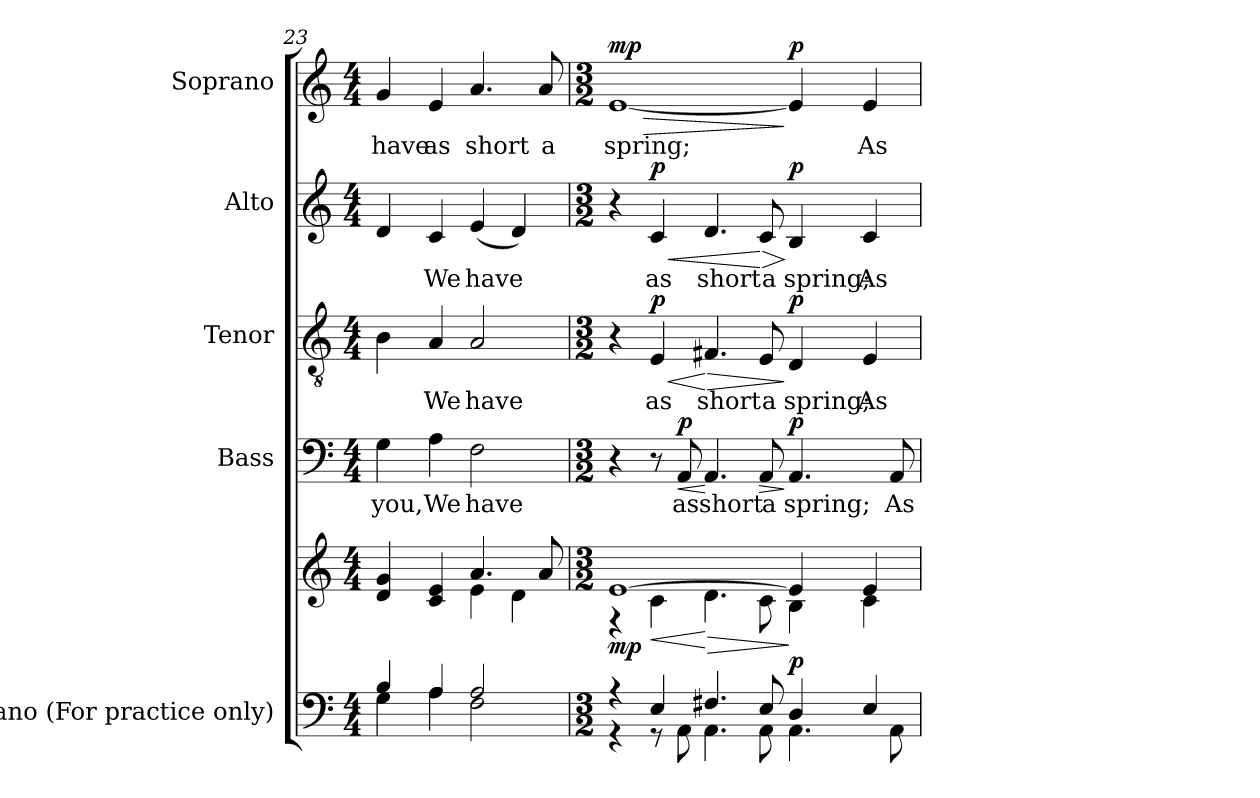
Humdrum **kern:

**kern	**kern	**dynam	**kern	**text	**dynam	**kern	**text	**dynam	**kern	**text	**dynam	**kern	**text	**dynam
*part5	*part5	*part5	*part4	*part4	*part4	*part3	*part3	*part3	*part2	*part2	*part2	*part1	*part1	*part1
*staff6	*staff5	*staff5/6	*staff4	*staff4	*staff4	*staff3	*staff3	*staff3	*staff2	*staff2	*staff2	*staff1	*staff1	*staff1
*I"Piano (For practice only)	*	*	*I"Bass	*	*	*I"Tenor	*	*	*I"Alto	*	*	*I"Soprano	*	*
*I'Pno.	*	*	*I'B.	*	*	*I'T.	*	*	*I'A.	*	*	*I'S.	*	*
*clefF4	*clefG2	*	*clefF4	*	*	*clefGv2	*	*	*clefG2	*	*	*clefG2	*	*
*	*	*	*	*	*	*ITrd7c12	*	*	*	*	*	*	*	*
*k[]	*k[]	*	*k[]	*	*	*k[]	*	*	*k[]	*	*	*k[]	*	*
*C:	*C:	*	*C:	*	*	*C:	*	*	*C:	*	*	*C:	*	*
*M4/4	*M4/4	*	*M4/4	*	*	*M4/4	*	*	*M4/4	*	*	*M4/4	*	*
=23	=23	=23	=23	=23	=23	=23	=23	=23	=23	=23	=23	=23	=23	=23
*^	*^	*	*	*	*	*	*	*	*	*	*	*	*	*
!	!	!	!	!	!	!LO:LY:b:color=#000000	!	!	!	!	!	!	!	!	!	!
!	!	!	!	!	!	!	!	!	!	!	!	!	!	!	!LO:LY:b:color=#000000	!
4Bi/	4Gi\	4di/ 4gi	2ryy	.	4Gi\	you,	.	4BBi\	.	.	4di/	.	.	4gi/	have	.
!	!	!	!	!	!	!LO:LY:b:color=#000000	!	!	!	!	!	!	!	!	!	!
!	!	!	!	!	!	!	!	!	!LO:LY:b:color=#000000	!	!	!	!	!	!	!
!	!	!	!	!	!	!	!	!	!	!	!	!LO:LY:b:color=#000000	!	!	!	!
!	!	!	!	!	!	!	!	!	!	!	!	!	!	!	!LO:LY:b:color=#000000	!
4Ai/	4Ai\	4ci/ 4ei	.	.	4Ai\	We	.	4AAi/	We	.	4ci/	We	.	4ei/	as	.
!	!	!	!	!	!	!LO:LY:b:color=#000000	!	!	!	!	!	!	!	!	!	!
!	!	!	!	!	!	!	!	!	!LO:LY:b:color=#000000	!	!	!	!	!	!	!
!	!	!	!	!	!	!	!	!	!	!	!	!LO:LY:b:color=#000000	!	!	!	!
!	!	!	!	!	!	!	!	!	!	!	!	!	!	!	!LO:LY:b:color=#000000	!
2Ai/	2Fi\	4.ai/	4ei\	.	2Fi\	have	.	2AAi/	have	.	(4ei/	have	.	4.ai/	short	.
.	.	.	4di\	.	.	.	.	.	.	.	4di/)	.	.	.	.	.
!	!	!	!	!	!	!	!	!	!	!	!	!	!	!	!LO:LY:b:color=#000000	!
.	.	8ai/	.	.	.	.	.	.	.	.	.	.	.	8ai/	a	.
=24	=24	=24	=24	=24	=24	=24	=24	=24	=24	=24	=24	=24	=24	=24	=24	=24
*M3/2	*	*M3/2	*	*	*M3/2	*	*	*M3/2	*	*	*M3/2	*	*	*M3/2	*	*
!	!	!	!	!	!	!	!	!	!	!	!	!	!	!	!LO:LY:b:color=#000000	!LO:HP:b
4r	4r	[>1ei	4r	mp	4r	.	.	4r	.	.	4r	.	.	[<1ei	spring;	> mp
!	!	!	!	!LO:HP:b	!	!	!	!	!	!	!	!	!	!	!	!
!	!	!	!	!	!	!	!	!	!LO:LY:b:color=#000000	!LO:HP:b	!	!	!	!	!	!
!	!	!	!	!	!	!	!	!	!	!	!	!LO:LY:b:color=#000000	!LO:HP:b	!	!	!
4Ei/	8r	.	4ci\	<	8r	.	.	4EEi/	as	< p	4ci/	as	< p	.	.	.
!	!	!	!	!	!	!LO:LY:b:color=#000000	!LO:HP:b	!	!	!	!	!	!	!	!	!
.	8AAi\	.	.	.	8AAi/	as	< p	.	.	.	.	.	.	.	.	.
!	!	!	!	!LO:HP:n=1:b	!	!	!	!	!	!	!	!	!	!	!	!
!	!	!	!	!	!	!LO:LY:b:color=#000000	!	!	!	!	!	!	!	!	!	!
!	!	!	!	!	!	!	!	!	!LO:LY:b:color=#000000	!LO:HP:n=1:b	!	!	!	!	!	!
!	!	!	!	!	!	!	!	!	!	!	!	!LO:LY:b:color=#000000	!	!	!	!
4.F#Xi/	4.AAi\	.	4.di\	[ >	4.AAi/	short	[	4.FF#Xi/	short	[ >	4.di/	short	.	.	.	.
!	!	!	!	!	!	!LO:LY:b:color=#000000	!LO:HP:b	!	!	!	!	!	!	!	!	!
!	!	!	!	!	!	!	!	!	!LO:LY:b:color=#000000	!	!	!	!	!	!	!
!	!	!	!	!	!	!	!	!	!	!	!	!LO:LY:b:color=#000000	!LO:HP:n=1:b	!	!	!
8Ei/	8AAi\	.	8ci\	.	8AAi/	a	>	8EEi/	a	.	8ci/	a	[ >	.	.	.
!	!	!	!	!	!	!LO:LY:b:color=#000000	!	!	!	!	!	!	!	!	!	!
!	!	!	!	!	!	!	!	!	!LO:LY:b:color=#000000	!	!	!	!	!	!	!
!	!	!	!	!	!	!	!	!	!	!	!	!LO:LY:b:color=#000000	!	!	!	!
4Di/	4.AAi\	4ei/]	4Bi\	] p	4.AAi/	spring;	] p	4DDi/	spring;	] p	4Bi/	spring;	] p	4ei/]	.	] p
!	!	!	!	!	!	!	!	!	!LO:LY:b:color=#000000	!	!	!	!	!	!	!
!	!	!	!	!	!	!	!	!	!	!	!	!LO:LY:b:color=#000000	!	!	!	!
!	!	!	!	!	!	!	!	!	!	!	!	!	!	!	!LO:LY:b:color=#000000	!
4Ei/	.	4ei/	4ci\	.	.	.	.	4EEi/	As	.	4ci/	As	.	4ei/	As	.
!	!	!	!	!	!	!LO:LY:b:color=#000000	!	!	!	!	!	!	!	!	!	!
.	8AAi\	.	.	.	8AAi/	As	.	.	.	.	.	.	.	.	.	.
*v	*v	*	*	*	*	*	*	*	*	*	*	*	*	*	*	*
*	*v	*v	*	*	*	*	*	*	*	*	*	*	*	*	*
=	=	=	=	=	=	=	=	=	=	=	=	=	=	=
*-	*-	*-	*-	*-	*-	*-	*-	*-	*-	*-	*-	*-	*-	*-
